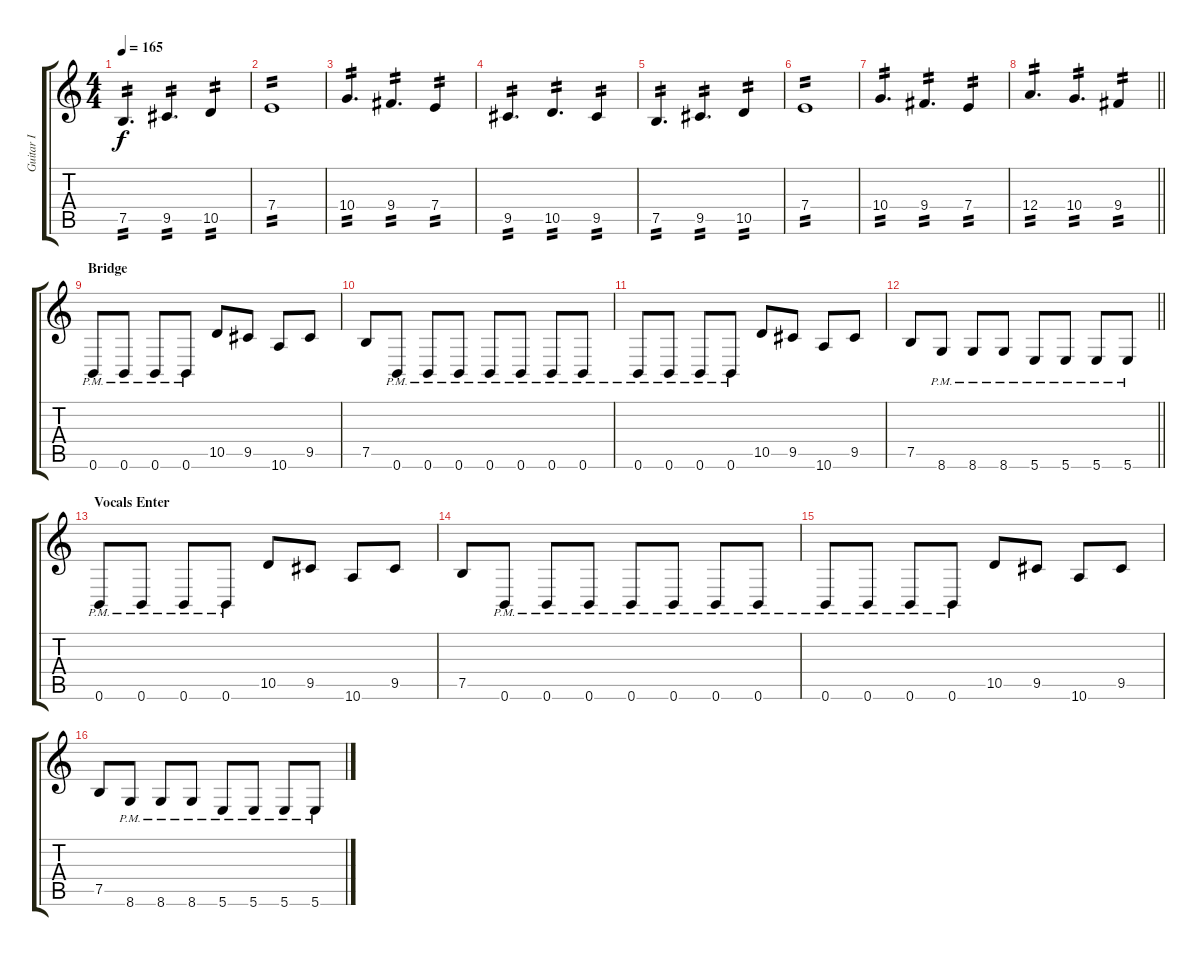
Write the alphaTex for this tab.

\track ("Guitar I" "Guitar I") {instrument distortionguitar}
\staff {score tabs}
\tuning (B3 Gb3 D3 A2 E2 B1) {hide}
\ts (4 4)
\tempo 165
\clef g2
\ks c
7.5.4{d tp 2 dy f} 9.5.4{d tp 2} 10.5.4{tp 2} |
7.4.1{tp 2} |
10.4.4{d tp 2} 9.4.4{d tp 2} 7.4.4{tp 2} |
9.5.4{d tp 2} 10.5.4{d tp 2} 9.5.4{tp 2} |
7.5.4{d tp 2} 9.5.4{d tp 2} 10.5.4{tp 2} |
7.4.1{tp 2} |
10.4.4{d tp 2} 9.4.4{d tp 2} 7.4.4{tp 2} |
\barLineRight lightlight
12.4.4{d tp 2} 10.4.4{d tp 2} 9.4.4{tp 2} |
\section ("" "Bridge")
0.6{pm}.8 0.6{pm}.8 0.6{pm}.8 0.6{pm}.8 10.5.8 9.5.8 10.6.8 9.5.8 |
7.5.8 0.6{pm}.8 0.6{pm}.8 0.6{pm}.8 0.6{pm}.8 0.6{pm}.8 0.6{pm}.8 0.6{pm}.8 |
0.6{pm}.8 0.6{pm}.8 0.6{pm}.8 0.6{pm}.8 10.5.8 9.5.8 10.6.8 9.5.8 |
\barLineRight lightlight
7.5.8 8.6{pm}.8 8.6{pm}.8 8.6{pm}.8 5.6{pm}.8 5.6{pm}.8 5.6{pm}.8 5.6{pm}.8 |
\section ("" "Vocals Enter")
0.6{pm}.8 0.6{pm}.8 0.6{pm}.8 0.6{pm}.8 10.5.8 9.5.8 10.6.8 9.5.8 |
7.5.8 0.6{pm}.8 0.6{pm}.8 0.6{pm}.8 0.6{pm}.8 0.6{pm}.8 0.6{pm}.8 0.6{pm}.8 |
0.6{pm}.8 0.6{pm}.8 0.6{pm}.8 0.6{pm}.8 10.5.8 9.5.8 10.6.8 9.5.8 |
7.5.8 8.6{pm}.8 8.6{pm}.8 8.6{pm}.8 5.6{pm}.8 5.6{pm}.8 5.6{pm}.8 5.6{pm}.8
